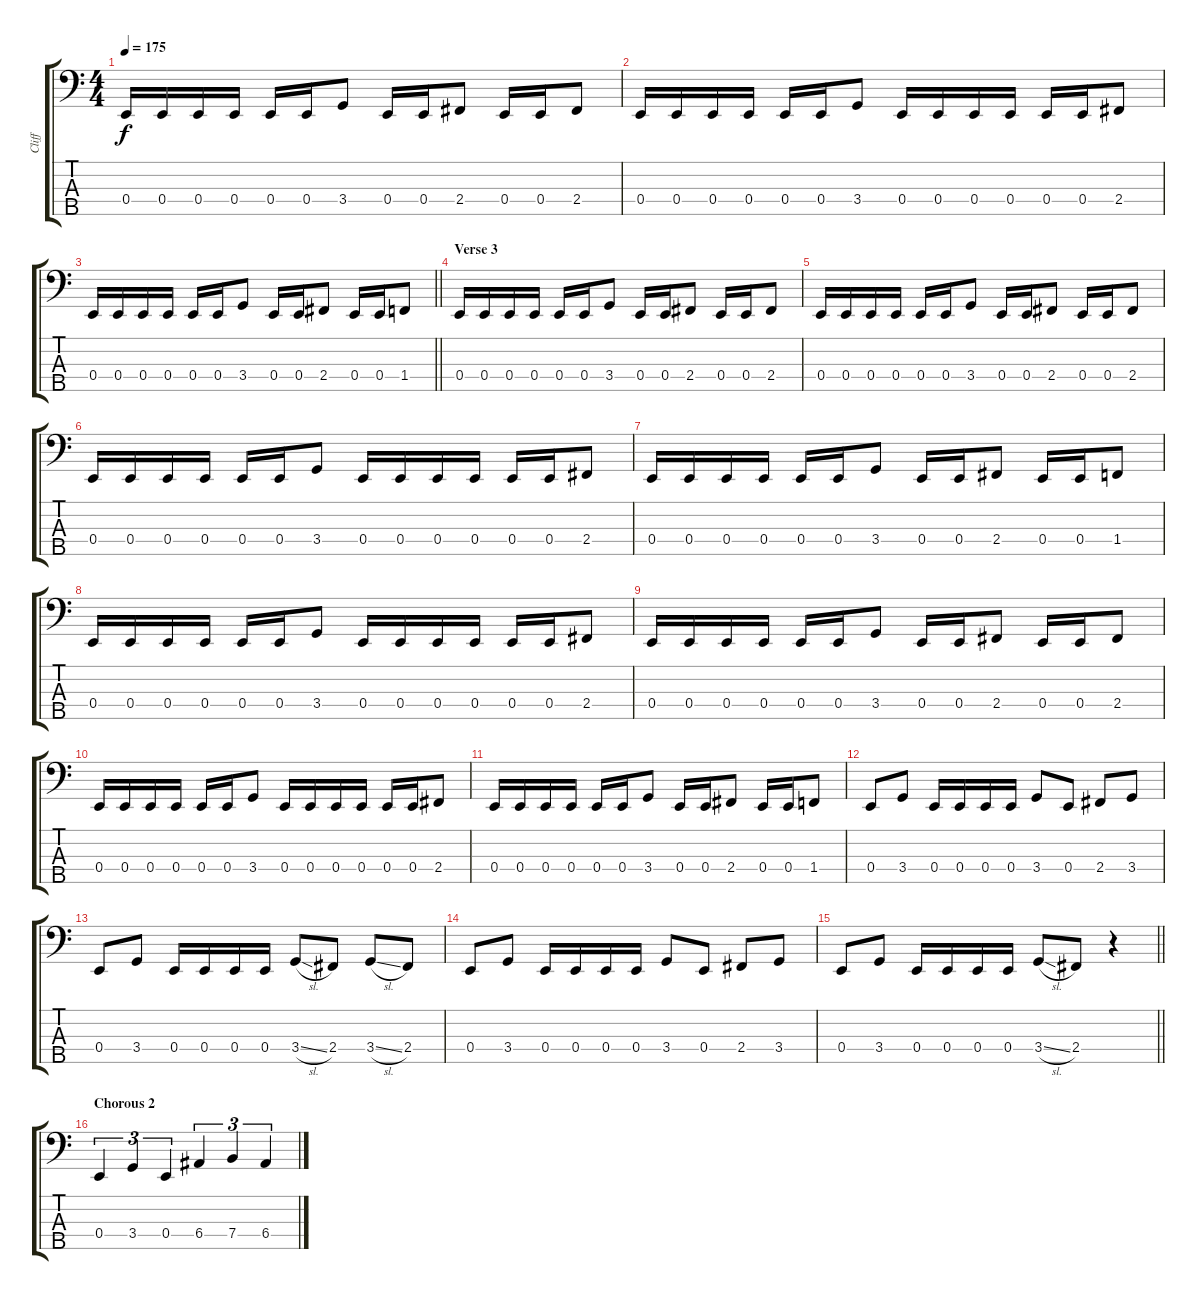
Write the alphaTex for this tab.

\track ("Cliff" "Cliff") {instrument electricbassfinger}
\staff {score tabs}
\tuning (G2 D2 A1 E1 B0) {hide}
\ts (4 4)
\tempo 175
\clef f4
\ks c
0.4.16{dy f} 0.4.16 0.4.16 0.4.16 0.4.16 0.4.16 3.4.8 0.4.16 0.4.16 2.4.8 0.4.16 0.4.16 2.4.8 |
0.4.16 0.4.16 0.4.16 0.4.16 0.4.16 0.4.16 3.4.8 0.4.16 0.4.16 0.4.16 0.4.16 0.4.16 0.4.16 2.4.8 |
\barLineRight lightlight
0.4.16 0.4.16 0.4.16 0.4.16 0.4.16 0.4.16 3.4.8 0.4.16 0.4.16 2.4.8 0.4.16 0.4.16 1.4.8 |
\section ("" "Verse 3")
0.4.16 0.4.16 0.4.16 0.4.16 0.4.16 0.4.16 3.4.8 0.4.16 0.4.16 2.4.8 0.4.16 0.4.16 2.4.8 |
0.4.16 0.4.16 0.4.16 0.4.16 0.4.16 0.4.16 3.4.8 0.4.16 0.4.16 2.4.8 0.4.16 0.4.16 2.4.8 |
0.4.16 0.4.16 0.4.16 0.4.16 0.4.16 0.4.16 3.4.8 0.4.16 0.4.16 0.4.16 0.4.16 0.4.16 0.4.16 2.4.8 |
0.4.16 0.4.16 0.4.16 0.4.16 0.4.16 0.4.16 3.4.8 0.4.16 0.4.16 2.4.8 0.4.16 0.4.16 1.4.8 |
0.4.16 0.4.16 0.4.16 0.4.16 0.4.16 0.4.16 3.4.8 0.4.16 0.4.16 0.4.16 0.4.16 0.4.16 0.4.16 2.4.8 |
0.4.16 0.4.16 0.4.16 0.4.16 0.4.16 0.4.16 3.4.8 0.4.16 0.4.16 2.4.8 0.4.16 0.4.16 2.4.8 |
0.4.16 0.4.16 0.4.16 0.4.16 0.4.16 0.4.16 3.4.8 0.4.16 0.4.16 0.4.16 0.4.16 0.4.16 0.4.16 2.4.8 |
0.4.16 0.4.16 0.4.16 0.4.16 0.4.16 0.4.16 3.4.8 0.4.16 0.4.16 2.4.8 0.4.16 0.4.16 1.4.8 |
0.4.8 3.4.8 0.4.16 0.4.16 0.4.16 0.4.16 3.4.8 0.4.8 2.4.8 3.4.8 |
0.4.8 3.4.8 0.4.16 0.4.16 0.4.16 0.4.16 3.4{sl}.8 2.4.8 3.4{sl}.8 2.4.8 |
0.4.8 3.4.8 0.4.16 0.4.16 0.4.16 0.4.16 3.4.8 0.4.8 2.4.8 3.4.8 |
\barLineRight lightlight
0.4.8 3.4.8 0.4.16 0.4.16 0.4.16 0.4.16 3.4{sl}.8 2.4.8 r.4 |
\section ("" "Chorous 2")
0.4.4{tu (3 2)} 3.4.4{tu (3 2)} 0.4.4{tu (3 2)} 6.4.4{tu (3 2)} 7.4.4{tu (3 2)} 6.4.4{tu (3 2)}
